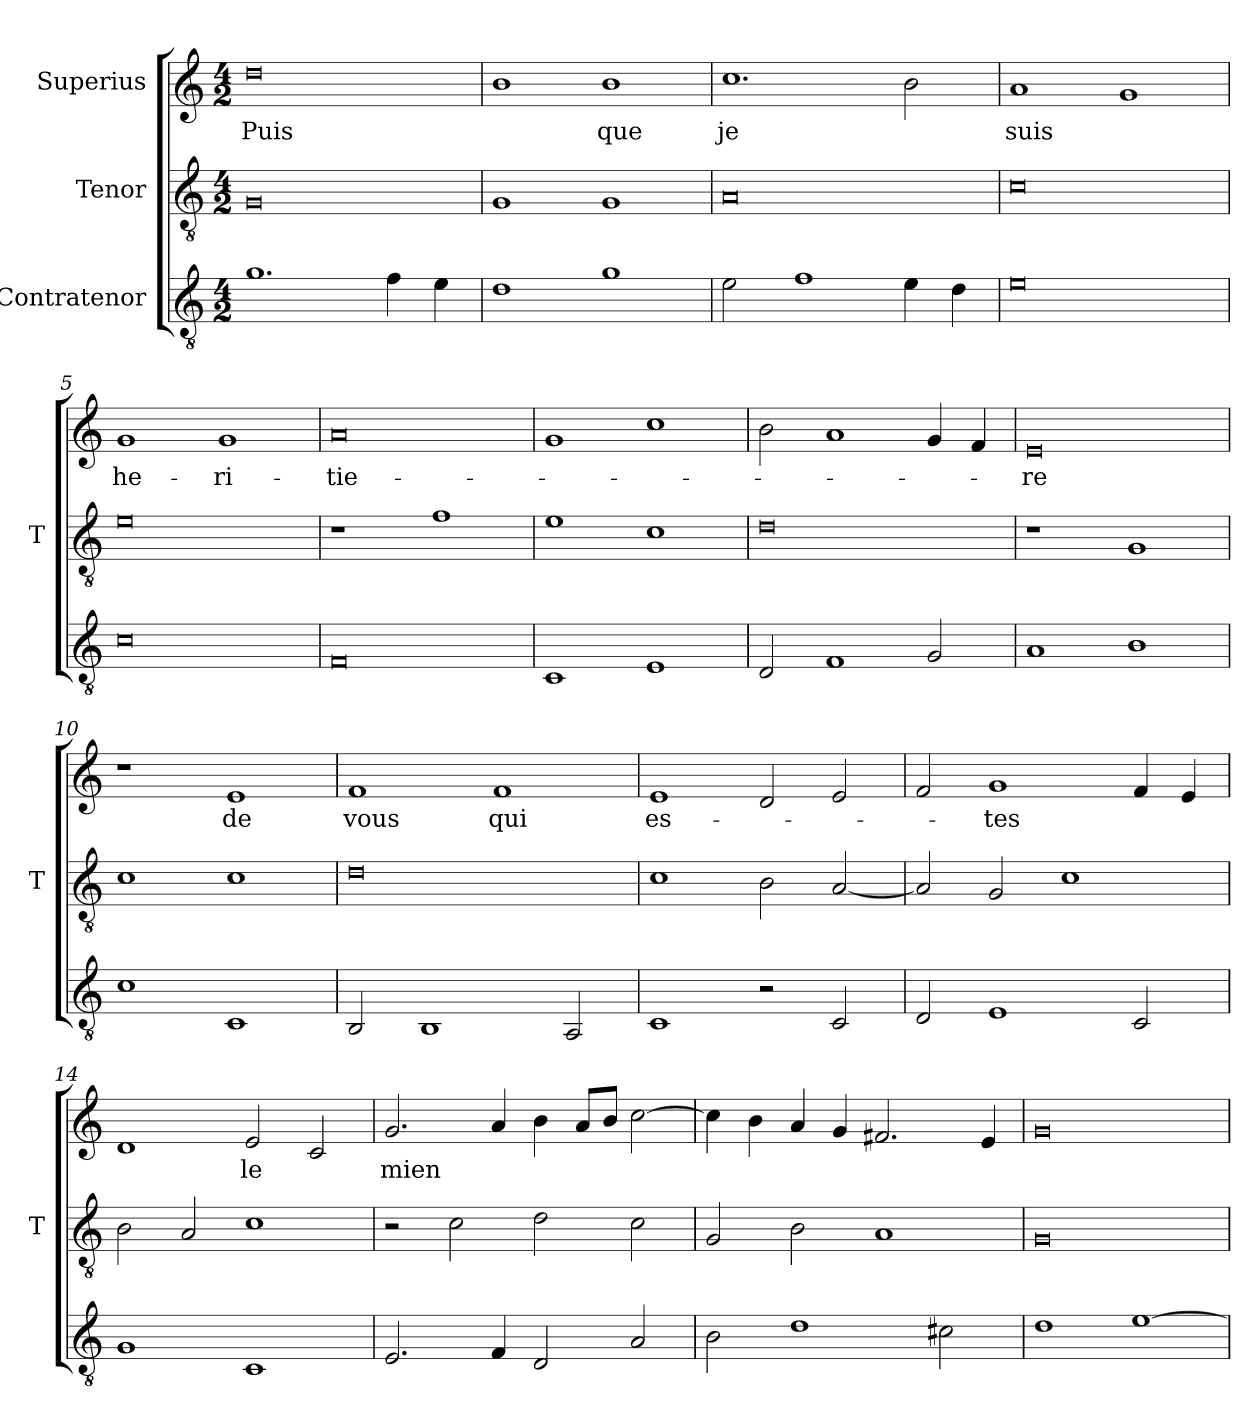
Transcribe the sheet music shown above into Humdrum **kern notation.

**kern	**kern	**kern	**text
*part3	*part2	*part1	*part1
*staff3	*staff2	*staff1	*staff1
*I"Contratenor	*I"Tenor	*I"Superius	*
*	*I'T	*	*
*clefGv2	*clefGv2	*clefG2	*
*M4/2	*M4/2	*M4/2	*
=1	=1	=1	=1
1.g	0G	0dd	-Puis
4f	.	.	.
4e	.	.	.
=2	=2	=2	=2
1d	1G	1b	.
1g	1G	1b	-que
=3	=3	=3	=3
2e	0A	1.cc	-je
1f	.	.	.
4e	.	2b	.
4d	.	.	.
=4	=4	=4	=4
0e	0c	1a	-suis
.	.	1g	.
=5	=5	=5	=5
0c	0e	1g	he-
.	.	1g	-ri-
=6	=6	=6	=6
0F	1r	0a	-tie-
.	1f	.	.
=7	=7	=7	=7
1C	1e	1g	.
1E	1c	1cc	.
=8	=8	=8	=8
2D	0d	2b	.
1F	.	1a	.
2G	.	4g	.
.	.	4f	.
=9	=9	=9	=9
1A	1r	0e	-re
1B	1G	.	.
=10	=10	=10	=10
1c	1c	1r	.
1C	1c	1e	-de
=11	=11	=11	=11
2BB	0d	1f	-vous
1BB	.	.	.
.	.	1f	-qui
2AA	.	.	.
=12	=12	=12	=12
1C	1c	1e	es-
2r	2B	2d	.
2C	[2A	2e	.
=13	=13	=13	=13
2D	2A]	2f	.
1E	2G	1g	-tes
.	1c	.	.
2C	.	4f	.
.	.	4e	.
=14	=14	=14	=14
1G	2B	1d	.
.	2A	.	.
1C	1c	2e	-le
.	.	2c	.
=15	=15	=15	=15
2.E	2r	2.g	-mien
.	2c	.	.
4F	.	4a	.
2D	2d	4b	.
.	.	8a/L	.
.	.	8b/J	.
2A	2c	[2cc	.
=16	=16	=16	=16
2B	2G	4cc]	.
.	.	4b	.
1d	2B	4a	.
.	.	4g	.
.	1A	2.f#X	.
2c#X	.	.	.
.	.	4e	.
=17	=17	=17	=17
1d	0G	0g	.
[1e	.	.	.
=	=	=	=
*-	*-	*-	*-
